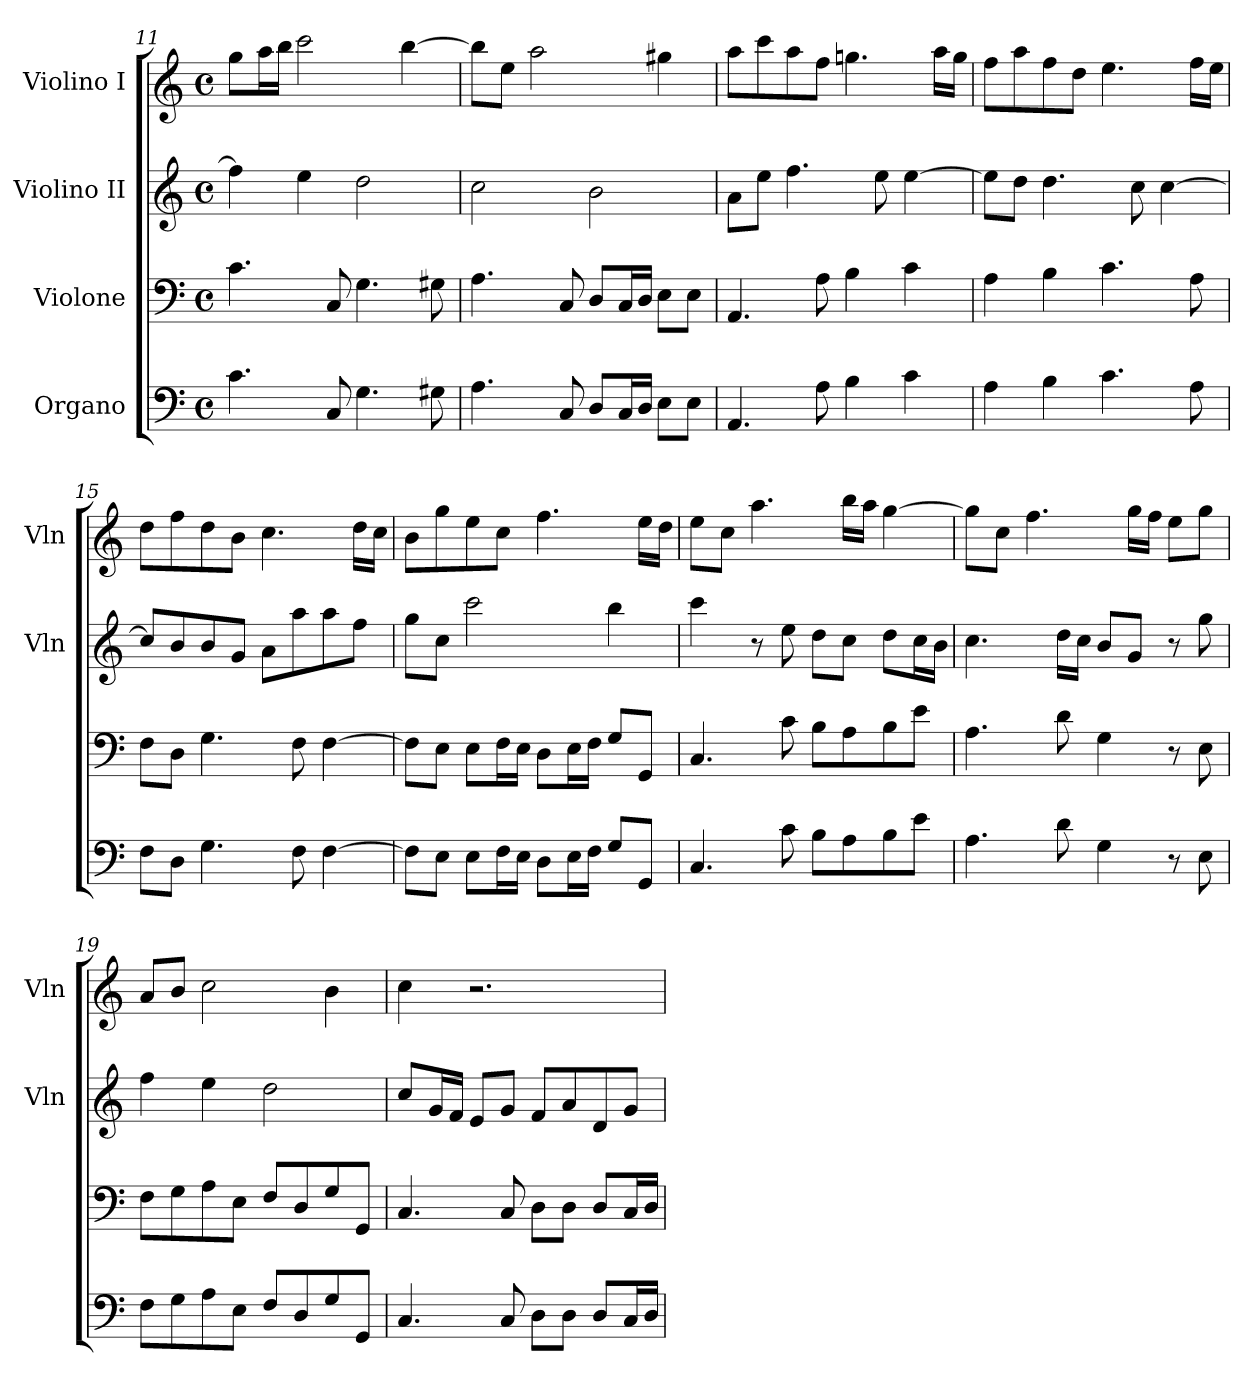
**kern	**kern	**kern	**kern
*part4	*part3	*part2	*part1
*staff4	*staff3	*staff2	*staff1
*I"Organo	*I"Violone	*I"Violino II	*I"Violino I
*	*	*I'Vln	*I'Vln
*clefF4	*clefF4	*clefG2	*clefG2
*k[]	*k[]	*k[]	*k[]
*M4/4	*M4/4	*M4/4	*M4/4
*met(c)	*met(c)	*met(c)	*met(c)
=11	=11	=11	=11
4.c	4.c	4ff]	8ggL
.	.	.	16aaL
.	.	.	16bbJJ
.	.	4ee	2ccc
8C	8C	.	.
4.G	4.G	2dd	.
.	.	.	[4bb
8G#X	8G#X	.	.
=12	=12	=12	=12
4.A	4.A	2cc	8bbL]
.	.	.	8eeJ
.	.	.	2aa
8C	8C	.	.
8DL	8DL	2b	.
16CL	16CL	.	.
16DJJ	16DJJ	.	.
8EL	8EL	.	4gg#X
8EJ	8EJ	.	.
=13	=13	=13	=13
4.AA	4.AA	8aL	8aaL
.	.	8eeJ	8ccc
.	.	4.ff	8aa
8A	8A	.	8ffJ
4B	4B	.	4.ggn
.	.	8ee	.
4c	4c	[4ee	.
.	.	.	16aaLL
.	.	.	16ggJJ
=14	=14	=14	=14
4A	4A	8eeL]	8ffL
.	.	8ddJ	8aa
4B	4B	4.dd	8ff
.	.	.	8ddJ
4.c	4.c	.	4.ee
.	.	8cc	.
.	.	[4cc	.
8A	8A	.	16ffLL
.	.	.	16eeJJ
=15	=15	=15	=15
8FL	8FL	8ccL]	8ddL
8DJ	8DJ	8b	8ff
4.G	4.G	8b	8dd
.	.	8gJ	8bJ
.	.	8aL	4.cc
8F	8F	8aa	.
[4F	[4F	8aa	.
.	.	8ffJ	16ddLL
.	.	.	16ccJJ
=16	=16	=16	=16
8FL]	8FL]	8ggL	8bL
8EJ	8EJ	8ccJ	8gg
8EL	8EL	2ccc	8ee
16FL	16FL	.	8ccJ
16EJJ	16EJJ	.	.
8DL	8DL	.	4.ff
16EL	16EL	.	.
16FJJ	16FJJ	.	.
8GL	8GL	4bb	.
8GGJ	8GGJ	.	16eeLL
.	.	.	16ddJJ
=17	=17	=17	=17
4.C	4.C	4ccc	8eeL
.	.	.	8ccJ
.	.	8r	4.aa
8c	8c	8ee	.
8BL	8BL	8ddL	.
8A	8A	8ccJ	16bbLL
.	.	.	16aaJJ
8B	8B	8ddL	[4gg
8eJ	8eJ	16ccL	.
.	.	16bJJ	.
=18	=18	=18	=18
4.A	4.A	4.cc	8ggL]
.	.	.	8ccJ
.	.	.	4.ff
8d	8d	16ddLL	.
.	.	16ccJJ	.
4G	4G	8bL	.
.	.	8gJ	16ggLL
.	.	.	16ffJJ
8r	8r	8r	8eeL
8E	8E	8gg	8ggJ
=19	=19	=19	=19
8FL	8FL	4ff	8aL
8G	8G	.	8bJ
8A	8A	4ee	2cc
8EJ	8EJ	.	.
8FL	8FL	2dd	.
8D	8D	.	.
8G	8G	.	4b
8GGJ	8GGJ	.	.
=20	=20	=20	=20
4.C	4.C	8ccL	4cc
.	.	16gL	.
.	.	16fJJ	.
.	.	8eL	2.r
8C	8C	8gJ	.
8DL	8DL	8fL	.
8DJ	8DJ	8a	.
8DL	8DL	8d	.
16CL	16CL	8gJ	.
16DJJ	16DJJ	.	.
=	=	=	=
*-	*-	*-	*-
